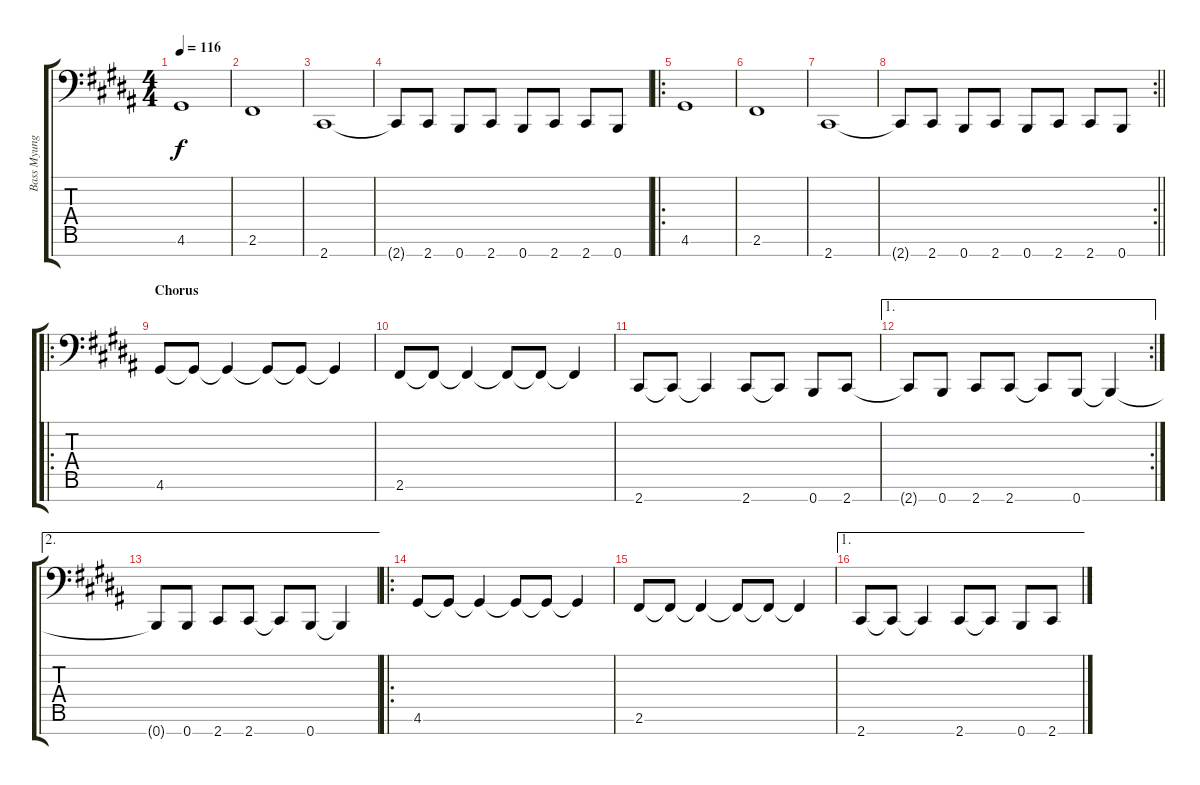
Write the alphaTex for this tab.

\track ("Bass Myung" "Bass Myung") {instrument electricbassfinger}
\staff {score tabs}
\tuning (E3 B2 G2 D2 A1 E1 B0) {hide}
\ts (4 4)
\tempo 116
\clef f4
\ks g#minor
4.6.1{dy f} |
2.6.1 |
2.7.1 |
\ks b
2.7{t}.8 2.7.8 0.7.8 2.7.8 0.7.8 2.7.8 2.7.8 0.7.8 |
\ro
\ks g#minor
4.6.1 |
\ks b
2.6.1 |
\ks g#minor
2.7.1 |
\rc 2
\barLineRight lightlight
2.7{t}.8 2.7.8 0.7.8 2.7.8 0.7.8 2.7.8 2.7.8 0.7.8 |
\ro
\section ("" "Chorus")
4.6.8 4.6{t}.8 4.6{t}.4 4.6{t}.8 4.6{t}.8 4.6{t}.4 |
\ks b
2.6.8 2.6{t}.8 2.6{t}.4 2.6{t}.8 2.6{t}.8 2.6{t}.4 |
\ks g#minor
2.7.8 2.7{t}.8 2.7{t}.4 2.7.8 2.7{t}.8 0.7.8 2.7.8 |
\ae 1
\rc 2
2.7{t}.8 0.7.8 2.7.8 2.7.8 2.7{t}.8 0.7.8 0.7{t}.4 |
\ae 2
0.7{t}.8 0.7.8 2.7.8 2.7.8 2.7{t}.8 0.7.8 0.7{t}.4 |
\ro
4.6.8 4.6{t}.8 4.6{t}.4 4.6{t}.8 4.6{t}.8 4.6{t}.4 |
\ks b
2.6.8 2.6{t}.8 2.6{t}.4 2.6{t}.8 2.6{t}.8 2.6{t}.4 |
\ae 1
2.7.8 2.7{t}.8 2.7{t}.4 2.7.8 2.7{t}.8 0.7.8 2.7.8
